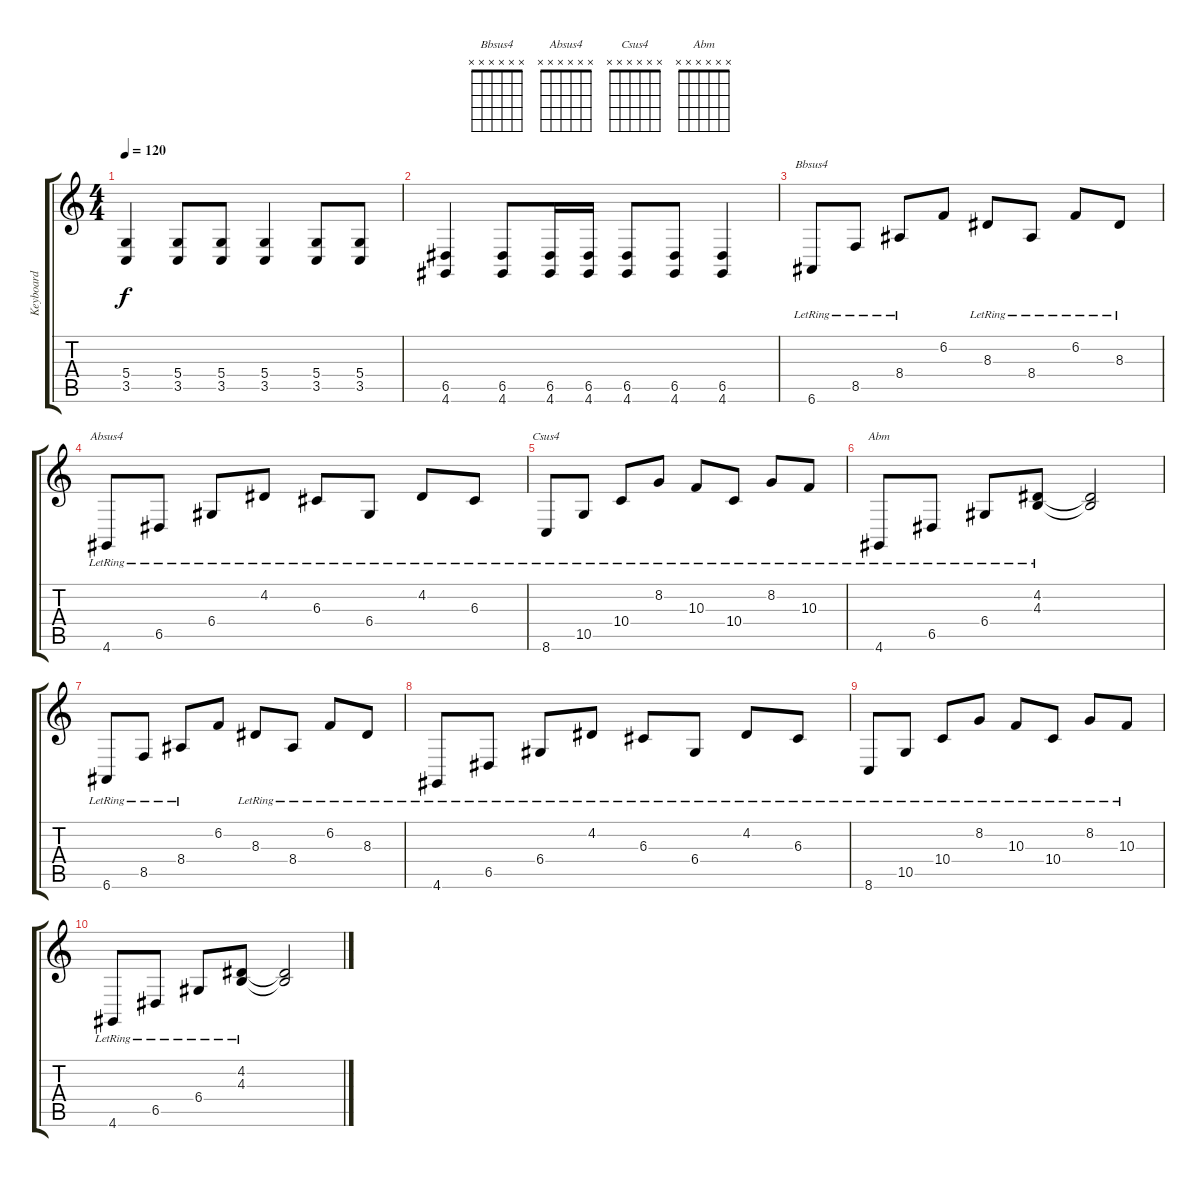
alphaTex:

\track ("Keyboard" "Keyboard") {instrument acousticgrandpiano}
\staff {score tabs}
\tuning (E4 B3 G3 D3 A2 E2) {hide}
\chord ("Bbsus4" x x x x x x) {firstfret 0}
\chord ("Absus4" x x x x x x) {firstfret 0}
\chord ("Csus4" x x x x x x) {firstfret 0}
\chord ("Abm" x x x x x x) {firstfret 0}
\ts (4 4)
\tempo 120
\clef g2
\ks c
(5.4 3.5).4{dy f} (5.4 3.5).8 (5.4 3.5).8 (5.4 3.5).4 (5.4 3.5).8 (5.4 3.5).8 |
(6.5 4.6).4 (6.5 4.6).8 (6.5 4.6).16 (6.5 4.6).16 (6.5 4.6).8 (6.5 4.6).8 (6.5 4.6).4 |
6.6{lr}.8{ch "Bbsus4"} 8.5{lr}.8 8.4{lr}.8 6.2.8 8.3{lr}.8 8.4{lr}.8 6.2{lr}.8 8.3{lr}.8 |
4.6{lr}.8{ch "Absus4"} 6.5{lr}.8 6.4{lr}.8 4.2{lr}.8 6.3{lr}.8 6.4{lr}.8 4.2{lr}.8 6.3{lr}.8 |
8.6{lr}.8{ch "Csus4"} 10.5{lr}.8 10.4{lr}.8 8.2{lr}.8 10.3{lr}.8 10.4{lr}.8 8.2{lr}.8 10.3{lr}.8 |
4.6{lr}.8{ch "Abm"} 6.5{lr}.8 6.4{lr}.8 (4.2{lr} 4.3).8 (4.2{t} 4.3{t}).2 |
6.6{lr}.8 8.5{lr}.8 8.4{lr}.8 6.2.8 8.3{lr}.8 8.4{lr}.8 6.2{lr}.8 8.3{lr}.8 |
4.6{lr}.8 6.5{lr}.8 6.4{lr}.8 4.2{lr}.8 6.3{lr}.8 6.4{lr}.8 4.2{lr}.8 6.3{lr}.8 |
8.6{lr}.8 10.5{lr}.8 10.4{lr}.8 8.2{lr}.8 10.3{lr}.8 10.4{lr}.8 8.2{lr}.8 10.3{lr}.8 |
4.6{lr}.8 6.5{lr}.8 6.4{lr}.8 (4.2{lr} 4.3).8 (4.2{t} 4.3{t}).2
